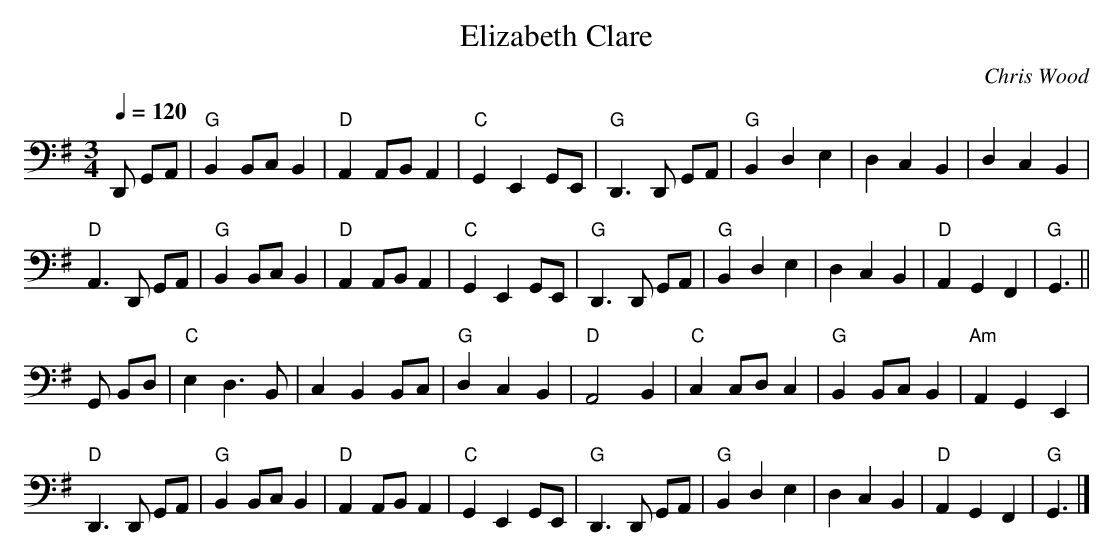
X:1
T: Elizabeth Clare
C: Chris Wood
M: 3/4
L: 1/8
K: Gmaj clef=bass middle=d
Q: 1/4=120
    D GA | "G" B2 Bc B2 |"D" A2ABA2 |"C" G2E2GE |"G" D2>D2 GA|\
"G" B2 d2 e2 | d2 c2 B2 | d2 c2 B2 |
"D" A2>D2 GA | "G" B2 Bc B2 | "D" A2ABA2 | "C" G2E2GE | "G" D2>D2 GA|\
"G" B2 d2 e2 | d2 c2 B2 | "D" A2 G2 F2 | "G "G3 ||
G Bd | "C" e2 d2>B2 | c2 B2 Bc | "G" d2 c2 B2 | "D" A4 B2 |\
"C" c2 cd c2 | "G" B2 Bc B2 | "Am" A2 G2 E2 |
"D" D2>D2 GA | "G" B2 Bc B2 | "D" A2 AB A2 | "C" G2 E2 GE |\
"G" D2>D2 GA | "G" B2 d2 e2 | d2  c2 B2 | "D" A2 G2 F2 | "G" G3 |]
